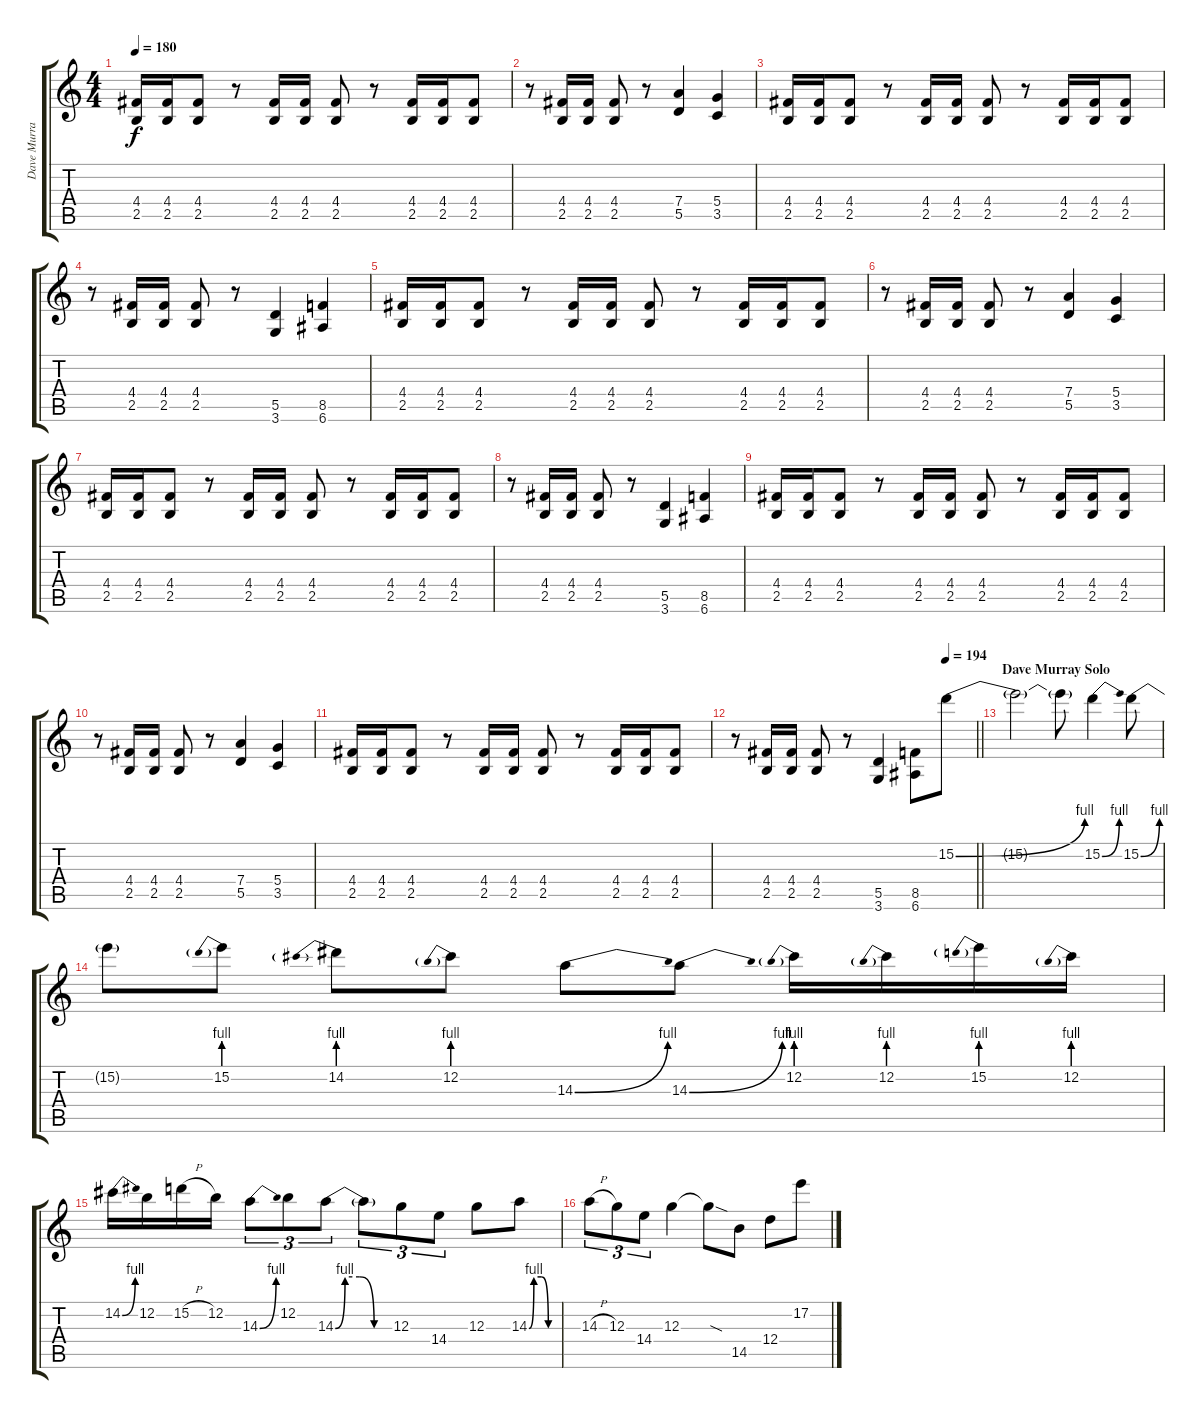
\track ("Dave Murray" "Dave Murra") {instrument distortionguitar}
\staff {score tabs}
\tuning (E4 B3 G3 D3 A2 E2) {hide}
\ts (4 4)
\tempo 180
\clef g2
\ks c
(4.4 2.5).16{dy f} (4.4 2.5).16 (4.4 2.5).8 r.8 (4.4 2.5).16 (4.4 2.5).16 (4.4 2.5).8 r.8 (4.4 2.5).16 (4.4 2.5).16 (4.4 2.5).8 |
r.8 (4.4 2.5).16 (4.4 2.5).16 (4.4 2.5).8 r.8 (7.4 5.5).4 (5.4 3.5).4 |
(4.4 2.5).16 (4.4 2.5).16 (4.4 2.5).8 r.8 (4.4 2.5).16 (4.4 2.5).16 (4.4 2.5).8 r.8 (4.4 2.5).16 (4.4 2.5).16 (4.4 2.5).8 |
r.8 (4.4 2.5).16 (4.4 2.5).16 (4.4 2.5).8 r.8 (5.5 3.6).4 (8.5 6.6).4 |
(4.4 2.5).16 (4.4 2.5).16 (4.4 2.5).8 r.8 (4.4 2.5).16 (4.4 2.5).16 (4.4 2.5).8 r.8 (4.4 2.5).16 (4.4 2.5).16 (4.4 2.5).8 |
r.8 (4.4 2.5).16 (4.4 2.5).16 (4.4 2.5).8 r.8 (7.4 5.5).4 (5.4 3.5).4 |
(4.4 2.5).16 (4.4 2.5).16 (4.4 2.5).8 r.8 (4.4 2.5).16 (4.4 2.5).16 (4.4 2.5).8 r.8 (4.4 2.5).16 (4.4 2.5).16 (4.4 2.5).8 |
r.8 (4.4 2.5).16 (4.4 2.5).16 (4.4 2.5).8 r.8 (5.5 3.6).4 (8.5 6.6).4 |
(4.4 2.5).16 (4.4 2.5).16 (4.4 2.5).8 r.8 (4.4 2.5).16 (4.4 2.5).16 (4.4 2.5).8 r.8 (4.4 2.5).16 (4.4 2.5).16 (4.4 2.5).8 |
r.8 (4.4 2.5).16 (4.4 2.5).16 (4.4 2.5).8 r.8 (7.4 5.5).4 (5.4 3.5).4 |
(4.4 2.5).16 (4.4 2.5).16 (4.4 2.5).8 r.8 (4.4 2.5).16 (4.4 2.5).16 (4.4 2.5).8 r.8 (4.4 2.5).16 (4.4 2.5).16 (4.4 2.5).8 |
\tempo (194 0.875)
\barLineRight lightlight
r.8 (4.4 2.5).16 (4.4 2.5).16 (4.4 2.5).8 r.8 (5.5 3.6).4 (8.5 6.6).8 15.2{be (bend 0 0 60 4)}.8{volume 16} |
\section ("" "Dave Murray Solo")
15.2{t}.2 15.2{t}.8 15.2{be (bend 0 0 60 4)}.4 15.2{be (bend 0 0 60 4)}.8 |
15.2{t}.8 15.2{be (prebend 0 4 60 4)}.8 14.2{be (prebend 0 4 60 4)}.8 12.2{be (prebend 0 4 60 4)}.8 14.3{be (bend 0 0 60 4)}.8 14.3{be (bend 0 0 60 4)}.8 12.2{be (prebend 0 4 60 4)}.16 12.2{be (prebend 0 4 60 4)}.16 15.2{be (prebend 0 4 60 4)}.16 12.2{be (prebend 0 4 60 4)}.16 |
14.2{be (bend 0 0 60 4)}.16 12.2.16 15.2{h}.16 12.2.16 14.3{be (bend 0 0 60 4)}.8{tu (3 2)} 12.2.8{tu (3 2)} 14.3{be (custom 0 0 10 4 25 4 40 0 60 0)}.8{tu (3 2)} 14.3{t}.8{tu (3 2)} 12.3.8{tu (3 2)} 14.4.8{tu (3 2)} 12.3.8 14.3{be (custom 0 0 10 4 25 4 40 0 60 0)}.8 |
14.3{h}.8{tu (3 2)} 12.3.8{tu (3 2)} 14.4.8{tu (3 2)} 12.3.4 12.3{sod t}.8 14.5.8 12.4.8 17.2.8
